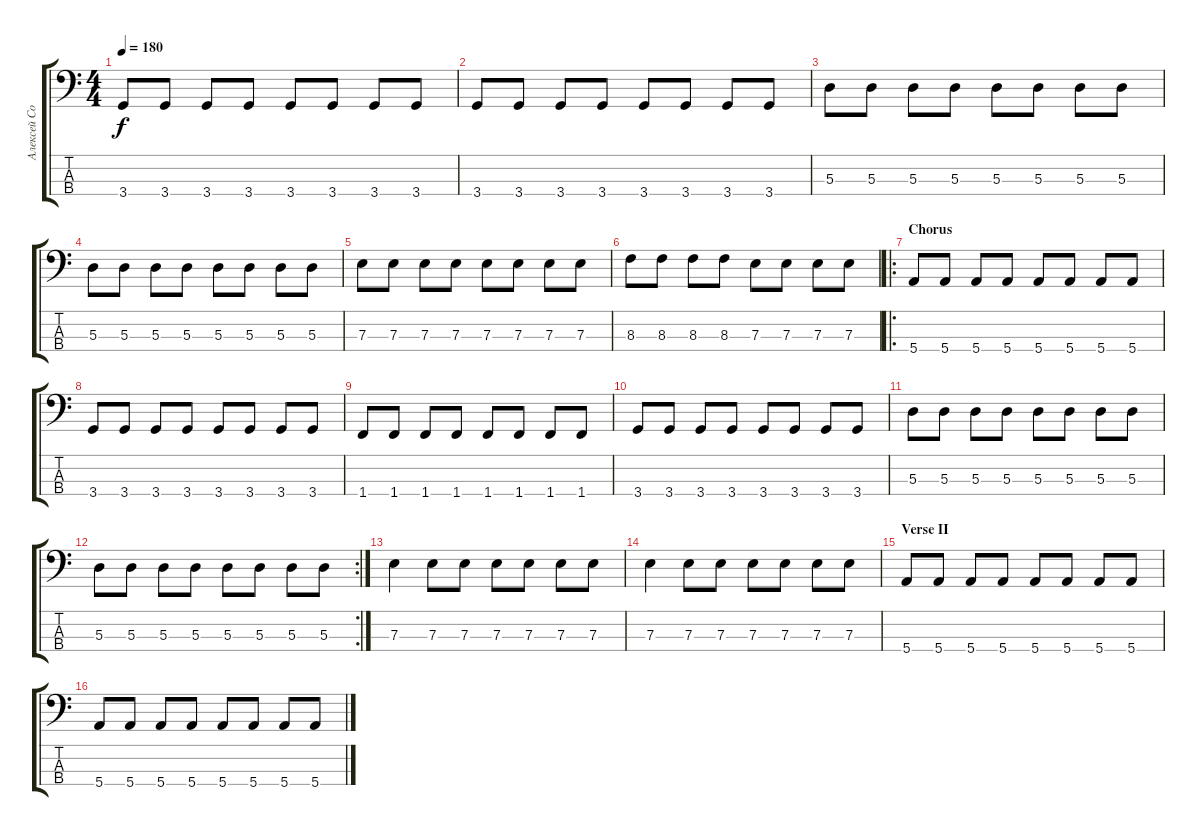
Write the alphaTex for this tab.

\track ("Алексей Соловьев" "Алексей Со") {instrument electricbasspick}
\staff {score tabs}
\tuning (G2 D2 A1 E1) {hide}
\ts (4 4)
\tempo 180
\clef f4
\ks c
3.4.8{dy f} 3.4.8 3.4.8 3.4.8 3.4.8 3.4.8 3.4.8 3.4.8 |
3.4.8 3.4.8 3.4.8 3.4.8 3.4.8 3.4.8 3.4.8 3.4.8 |
5.3.8 5.3.8 5.3.8 5.3.8 5.3.8 5.3.8 5.3.8 5.3.8 |
5.3.8 5.3.8 5.3.8 5.3.8 5.3.8 5.3.8 5.3.8 5.3.8 |
7.3.8 7.3.8 7.3.8 7.3.8 7.3.8 7.3.8 7.3.8 7.3.8 |
8.3.8 8.3.8 8.3.8 8.3.8 7.3.8 7.3.8 7.3.8 7.3.8 |
\ro
\section ("" "Chorus")
5.4.8 5.4.8 5.4.8 5.4.8 5.4.8 5.4.8 5.4.8 5.4.8 |
3.4.8 3.4.8 3.4.8 3.4.8 3.4.8 3.4.8 3.4.8 3.4.8 |
1.4.8 1.4.8 1.4.8 1.4.8 1.4.8 1.4.8 1.4.8 1.4.8 |
3.4.8 3.4.8 3.4.8 3.4.8 3.4.8 3.4.8 3.4.8 3.4.8 |
5.3.8 5.3.8 5.3.8 5.3.8 5.3.8 5.3.8 5.3.8 5.3.8 |
\rc 2
5.3.8 5.3.8 5.3.8 5.3.8 5.3.8 5.3.8 5.3.8 5.3.8 |
7.3.4 7.3.8 7.3.8 7.3.8 7.3.8 7.3.8 7.3.8 |
7.3.4 7.3.8 7.3.8 7.3.8 7.3.8 7.3.8 7.3.8 |
\section ("" "Verse II")
5.4.8 5.4.8 5.4.8 5.4.8 5.4.8 5.4.8 5.4.8 5.4.8 |
5.4.8 5.4.8 5.4.8 5.4.8 5.4.8 5.4.8 5.4.8 5.4.8
